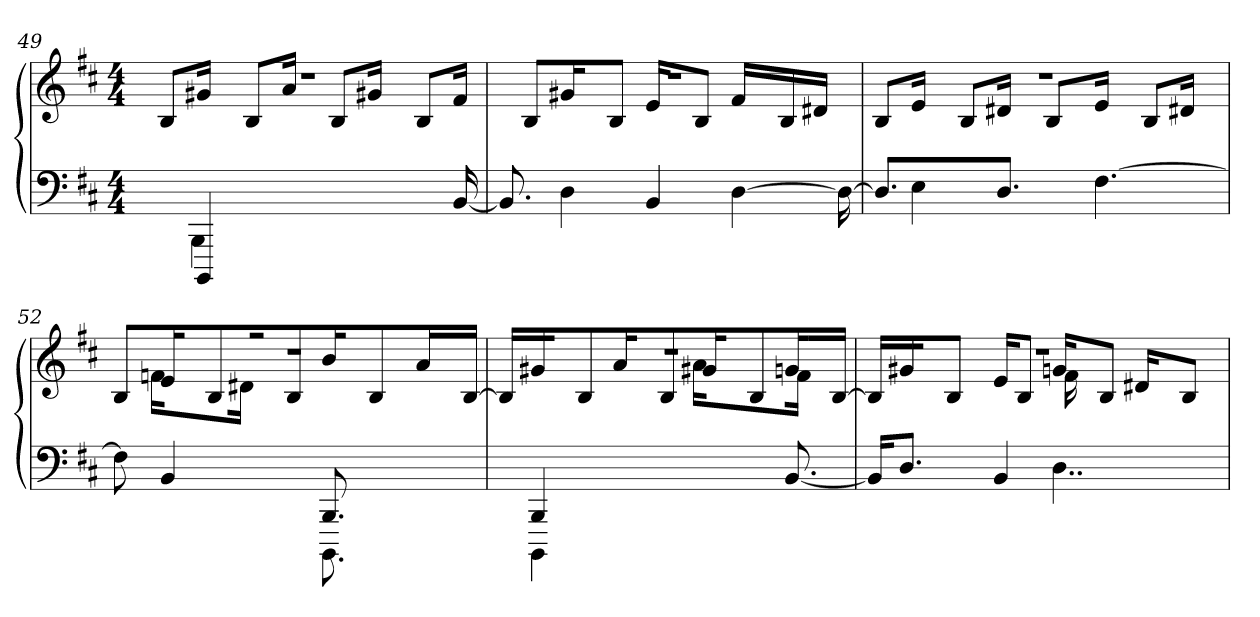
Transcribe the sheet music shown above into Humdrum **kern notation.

**kern	**kern
*part2	*part1
*staff2	*staff1
*clefF4	*clefG2
*k[f#c#]	*k[f#c#]
*b:	*b:
*M4/4	*M4/4
=49	=49
*^	*^
*	*	*	*^
8.ryy	8.ryy	16ryy	1r	1r
.	.	8BL	.	.
4BBBB	4BBB	16g#XJk	.	.
.	.	16ryy	.	.
.	.	8BL	.	.
2ryy	2ryy	16aJk	.	.
.	.	16ryy	.	.
.	.	8BL	.	.
.	.	16g#XJk	.	.
.	.	16ryy	.	.
.	.	8BL	.	.
[16BB	16ryy	16f#Jk	.	.
*v	*v	*	*	*
=50	=50	=50	=50
8.BB]	16ryy	1r	1r
.	8BL	.	.
4D	16g#XK	.	.
.	16ryy	.	.
.	8BJ	.	.
4BB	16eKL	.	.
.	16ryy	.	.
.	8BJ	.	.
[4D	16f#LL	.	.
.	16ryy	.	.
.	16B	.	.
.	16d#XJJ	.	.
16D_	16ryy	.	.
=51	=51	=51	=51
*^	*	*	*
8.DL]	8ryy	8BL	1r	1r
.	4E	16eJk	.	.
8.ryy	.	16ryy	.	.
.	.	8BL	.	.
8.DJ	2ryy	16d#XJk	.	.
.	.	16ryy	.	.
.	.	8BL	.	.
16ryy	.	.	.	.
[4.F#	.	16eJk	.	.
.	.	16ryy	.	.
.	.	8BL	.	.
.	8ryy	16d#XJk	.	.
.	.	16ryy	.	.
=52	=52	=52	=52	=52
*	*	*	*	*^
8F#]	16ryy	8BL	8ryy	1r	1r
*v	*v	*	*	*	*
4BB	16eK	16fLL	.	.
.	16ryy	8ryy	.	.
.	8B	.	.	.
.	.	16d#XJJ	.	.
8.ryy	16ryy	2ryy	.	.
.	8BJ	.	.	.
*^	*	*	*	*
8.BBB	8.BBBB	16bKL	.	.	.
.	.	16ryy	.	.	.
.	.	8BJ	.	.	.
4ryy	4ryy	.	.	.	.
.	.	16aKL	.	.	.
.	.	16ryy	8ryy	.	.
.	.	[16BJJ	.	.	.
=53	=53	=53	=53	=53	=53
16ryy	16ryy	16BLL]	16ryy	1r	1r
4BBB	4BBBB	16g#XJ	16ryy@	.	.
.	.	16ryy	16ryy@	.	.
.	.	8BJ	8ryy@	.	.
2ryy	2ryy	16aKL	16ryy@	.	.
.	.	16ryy	16ryy@	.	.
.	.	8BJ	8ryy@	.	.
.	.	16g#XKL	16aLL	.	.
.	.	16ryy	8.ryy	.	.
.	.	8BJ	.	.	.
[8.BB	8.ryy	16gKL	16f#JJ	.	.
.	.	16ryy	8ryy	.	.
.	.	[16BJJ	.	.	.
=54	=54	=54	=54	=54	=54
16BBKL]	2ryy	16BLL]	2ryy	1r	1r
8.DJ	.	16g#XJ	.	.	.
.	.	16ryy	.	.	.
.	.	8BJ	.	.	.
16ryy	.	.	.	.	.
4BB	.	16eKL	.	.	.
.	.	8BJ	.	.	.
.	4..D	16gKL	16f#	.	.
16ryy	.	16ryy	4..ryy	.	.
4.ryy	.	8BJ	.	.	.
.	.	16d#XKL	.	.	.
.	.	16ryy	.	.	.
.	.	8BJ	.	.	.
.	16ryy	.	.	.	.
*v	*v	*	*	*	*
*	*v	*v	*v	*v
=	=
*-	*-
